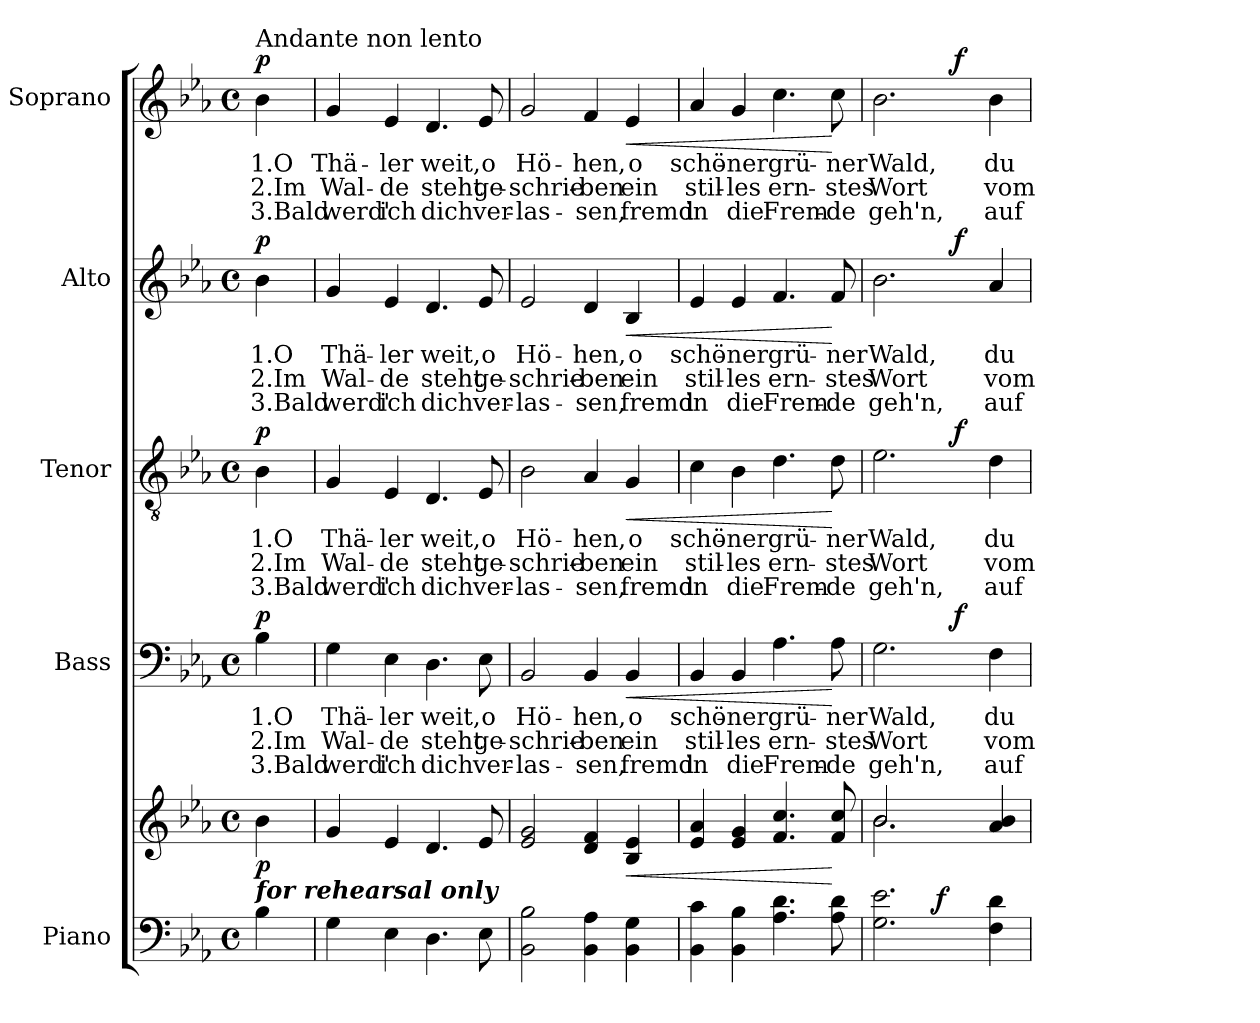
**kern	**kern	**dynam	**kern	**text	**text	**text	**dynam	**kern	**text	**text	**text	**dynam	**kern	**text	**text	**text	**dynam	**kern	**text	**text	**text	**dynam
*part5	*part5	*part5	*part4	*part4	*part4	*part4	*part4	*part3	*part3	*part3	*part3	*part3	*part2	*part2	*part2	*part2	*part2	*part1	*part1	*part1	*part1	*part1
*staff6	*staff5	*staff5/6	*staff4	*staff4	*staff4	*staff4	*staff4	*staff3	*staff3	*staff3	*staff3	*staff3	*staff2	*staff2	*staff2	*staff2	*staff2	*staff1	*staff1	*staff1	*staff1	*staff1
*I"Piano	*	*	*I"Bass	*	*	*	*	*I"Tenor	*	*	*	*	*I"Alto	*	*	*	*	*I"Soprano	*	*	*	*
*I'Pno	*	*	*	*	*	*	*	*	*	*	*	*	*	*	*	*	*	*I'Pno	*	*	*	*
*clefF4	*clefG2	*	*clefF4	*	*	*	*	*clefGv2	*	*	*	*	*clefG2	*	*	*	*	*clefG2	*	*	*	*
*k[b-e-a-]	*k[b-e-a-]	*	*k[b-e-a-]	*	*	*	*	*k[b-e-a-]	*	*	*	*	*k[b-e-a-]	*	*	*	*	*k[b-e-a-]	*	*	*	*
*E-:	*E-:	*	*E-:	*	*	*	*	*E-:	*	*	*	*	*E-:	*	*	*	*	*E-:	*	*	*	*
*M4/4	*M4/4	*	*M4/4	*	*	*	*	*M4/4	*	*	*	*	*M4/4	*	*	*	*	*M4/4	*	*	*	*
*met(c)	*met(c)	*	*met(c)	*	*	*	*	*met(c)	*	*	*	*	*met(c)	*	*	*	*	*met(c)	*	*	*	*
=1	=1	=1	=1	=1	=1	=1	=1	=1	=1	=1	=1	=1	=1	=1	=1	=1	=1	=1	=1	=1	=1	=1
!	!	!	!	!	!	!	!	!	!	!	!	!	!	!	!	!	!	!LO:TX:a:t=Andante non lento	!	!	!	!
!LO:TX:a:Bi:t=for rehearsal only	!	!	!	!	!	!	!	!	!	!	!	!	!	!	!	!	!	!	!	!	!	!
!	!	!LO:DY:b	!	!	!	!	!LO:DY:a	!	!	!	!	!LO:DY:a	!	!	!	!	!LO:DY:a	!	!	!	!	!LO:DY:a
4B-\	4b-\	p	4B-\	1.O	2.Im	3.Bald	p	4B-\	1.O	2.Im	3.Bald	p	4b-\	1.O	2.Im	3.Bald	p	4b-\	1.O	2.Im	3.Bald	p
=2	=2	=2	=2	=2	=2	=2	=2	=2	=2	=2	=2	=2	=2	=2	=2	=2	=2	=2	=2	=2	=2	=2
4G\	4g/	.	4G\	Thä-	Wal-	werd'	.	4G/	Thä-	Wal-	werd'	.	4g/	Thä-	Wal-	werd'	.	4g/	Thä-	Wal-	werd'	.
4E-\	4e-/	.	4E-\	-ler	-de	ich	.	4E-/	-ler	-de	ich	.	4e-/	-ler	-de	ich	.	4e-/	-ler	-de	ich	.
4.D\	4.d/	.	4.D\	weit,	steht	dich	.	4.D/	weit,	steht	dich	.	4.d/	weit,	steht	dich	.	4.d/	weit,	steht	dich	.
8E-\	8e-/	.	8E-\	o	ge-	ver-	.	8E-/	o	ge-	ver-	.	8e-/	o	ge-	ver-	.	8e-/	o	ge-	ver-	.
=3	=3	=3	=3	=3	=3	=3	=3	=3	=3	=3	=3	=3	=3	=3	=3	=3	=3	=3	=3	=3	=3	=3
2BB-\ 2B-\	2e-/ 2g/	.	2BB-/	Hö-	-schrie-	-las-	.	2B-\	Hö-	-schrie-	-las-	.	2e-/	Hö-	-schrie-	-las-	.	2g/	Hö-	-schrie-	-las-	.
4BB-\ 4A-\	4d/ 4f/	.	4BB-/	-hen,	-ben	-sen,	.	4A-/	-hen,	-ben	-sen,	.	4d/	-hen,	-ben	-sen,	.	4f/	-hen,	-ben	-sen,	.
!	!	!LO:HP:b	!	!	!	!	!LO:HP:b	!	!	!	!	!LO:HP:b	!	!	!	!	!LO:HP:b	!	!	!	!	!LO:HP:b
4BB-\ 4G\	4B-/ 4e-/	<	4BB-/	o	ein	fremd	<	4G/	o	ein	fremd	<	4B-/	o	ein	fremd	<	4e-/	o	ein	fremd	<
=4	=4	=4	=4	=4	=4	=4	=4	=4	=4	=4	=4	=4	=4	=4	=4	=4	=4	=4	=4	=4	=4	=4
4BB-\ 4c\	4e-/ 4a-/	.	4BB-/	schö-	stil-	in	.	4c\	schö-	stil-	in	.	4e-/	schö-	stil-	in	.	4a-/	schö-	stil-	in	.
4BB-\ 4B-\	4e-/ 4g/	.	4BB-/	-ner	-les	die	.	4B-\	-ner	-les	die	.	4e-/	-ner	-les	die	.	4g/	-ner	-les	die	.
4.A-\ 4.d\	4.f/ 4.cc/	.	4.A-\	grü-	ern-	Frem-	.	4.d\	grü-	ern-	Frem-	.	4.f/	grü-	ern-	Frem-	.	4.cc\	grü-	ern-	Frem-	.
8A-\ 8d\	8f/ 8cc/	[	8A-\	-ner	-stes	-de	[	8d\	-ner	-stes	-de	[	8f/	-ner	-stes	-de	[	8cc\	-ner	-stes	-de	[
=5	=5	=5	=5	=5	=5	=5	=5	=5	=5	=5	=5	=5	=5	=5	=5	=5	=5	=5	=5	=5	=5	=5
*^	*^	*	*^	*	*	*	*	*^	*	*	*	*	*^	*	*	*	*	*^	*	*	*	*
2.G\ 2.e-\	2ryy	2.b-\	2.b-/	.	2.G\	2ryy	Wald,	Wort	geh'n,	.	2.e-\	2ryy	Wald,	Wort	geh'n,	.	2.b-\	2ryy	Wald,	Wort	geh'n,	.	2.b-\	2ryy	Wald,	Wort	geh'n,	.
!	!	!	!	!LO:DY:a=2	!	!	!	!	!	!	!	!	!	!	!	!	!	!	!	!	!	!	!	!	!	!	!	!
.	2ryy	.	.	f	.	16ryy	.	.	.	.	.	16ryy	.	.	.	.	.	16ryy	.	.	.	.	.	16ryy	.	.	.	.
!	!	!	!	!	!	!	!	!	!	!LO:DY:a	!	!	!	!	!	!LO:DY:a	!	!	!	!	!	!LO:DY:a	!	!	!	!	!	!LO:DY:a
.	.	.	.	.	.	4..ryy	.	.	.	f	.	4..ryy	.	.	.	f	.	4..ryy	.	.	.	f	.	4..ryy	.	.	.	f
4F\ 4d\	.	4a-/ 4b-/	4ryy	.	4F\	.	du	vom	auf	.	4d\	.	du	vom	auf	.	4a-/	.	du	vom	auf	.	4b-\	.	du	vom	auf	.
*v	*v	*	*	*	*v	*v	*	*	*	*	*v	*v	*	*	*	*	*v	*v	*	*	*	*	*v	*v	*	*	*	*
*	*v	*v	*	*	*	*	*	*	*	*	*	*	*	*	*	*	*	*	*	*	*	*	*
=	=	=	=	=	=	=	=	=	=	=	=	=	=	=	=	=	=	=	=	=	=	=
*-	*-	*-	*-	*-	*-	*-	*-	*-	*-	*-	*-	*-	*-	*-	*-	*-	*-	*-	*-	*-	*-	*-
